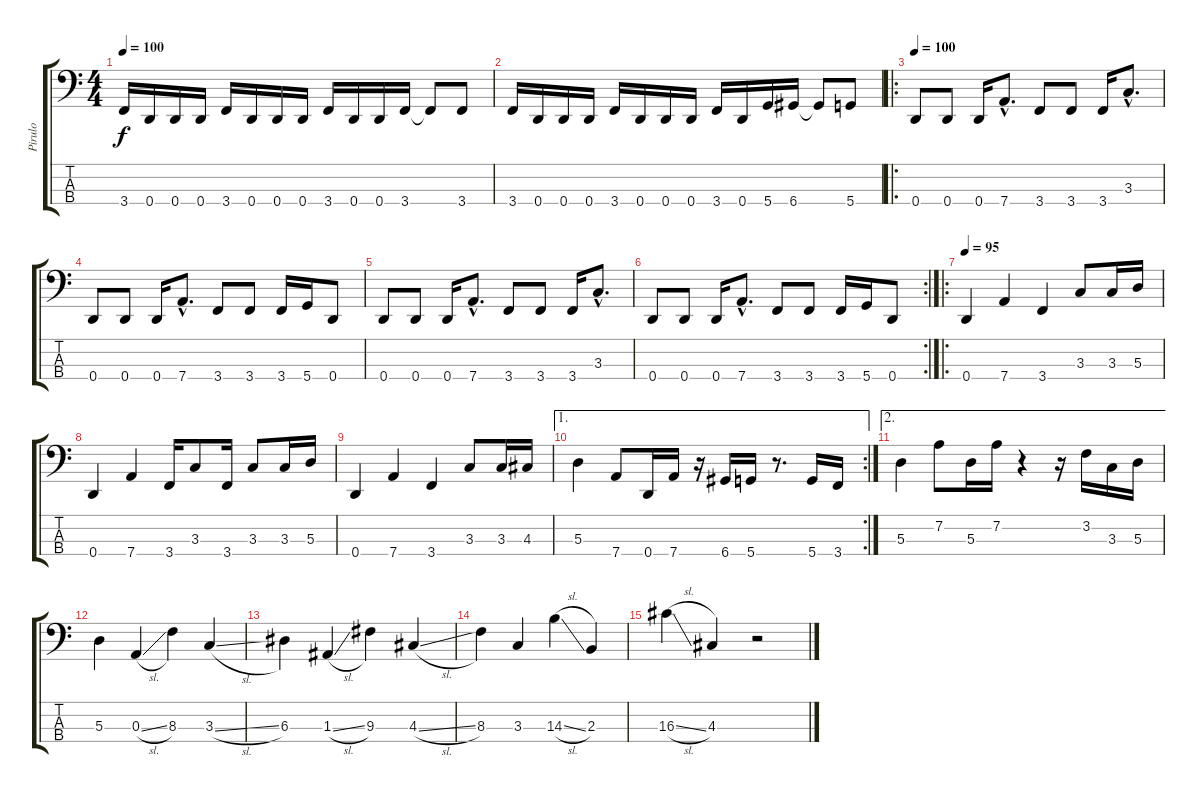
\track ("Pirulo" "Pirulo") {instrument electricbasspick}
\staff {score tabs}
\tuning (G2 D2 A1 D1) {hide}
\ts (4 4)
\tempo 100
\clef f4
\ks c
3.4.16{dy f} 0.4.16 0.4.16 0.4.16 3.4.16 0.4.16 0.4.16 0.4.16 3.4.16 0.4.16 0.4.16 3.4.16 3.4{t}.8 3.4.8 |
3.4.16 0.4.16 0.4.16 0.4.16 3.4.16 0.4.16 0.4.16 0.4.16 3.4.16 0.4.16 5.4.16 6.4.16 6.4{t}.8 5.4.8 |
\ro
\tempo 100
0.4.8 0.4.8 0.4.16 7.4{hac}.8{d} 3.4.8 3.4.8 3.4.16 3.3{hac}.8{d} |
0.4.8 0.4.8 0.4.16 7.4{hac}.8{d} 3.4.8 3.4.8 3.4.16 5.4.16 0.4.8 |
0.4.8 0.4.8 0.4.16 7.4{hac}.8{d} 3.4.8 3.4.8 3.4.16 3.3{hac}.8{d} |
\rc 2
0.4.8 0.4.8 0.4.16 7.4{hac}.8{d} 3.4.8 3.4.8 3.4.16 5.4.16 0.4.8 |
\ro
\tempo 95
0.4.4 7.4.4 3.4.4 3.3.8 3.3.16 5.3.16 |
0.4.4 7.4.4 3.4.16 3.3.8 3.4.16 3.3.8 3.3.16 5.3.16 |
0.4.4 7.4.4 3.4.4 3.3.8 3.3.16 4.3.16 |
\ae 1
\rc 2
5.3.4 7.4.8 0.4.16 7.4.16 r.16 6.4.16 5.4.16 r.8{d} 5.4.16 3.4.16 |
\ae 2
5.3.4 7.2.8 5.3.16 7.2.16 r.4 r.16 3.2.16 3.3.16 5.3.16 |
5.3.4{volume 0} 0.3{sl}.4 8.3.4 3.3{sl}.4 |
6.3.4 1.3{sl}.4 9.3.4 4.3{sl}.4 |
8.3.4 3.3.4 14.3{sl}.4 2.3.4 |
16.3{sl}.4 4.3.4 r.2
